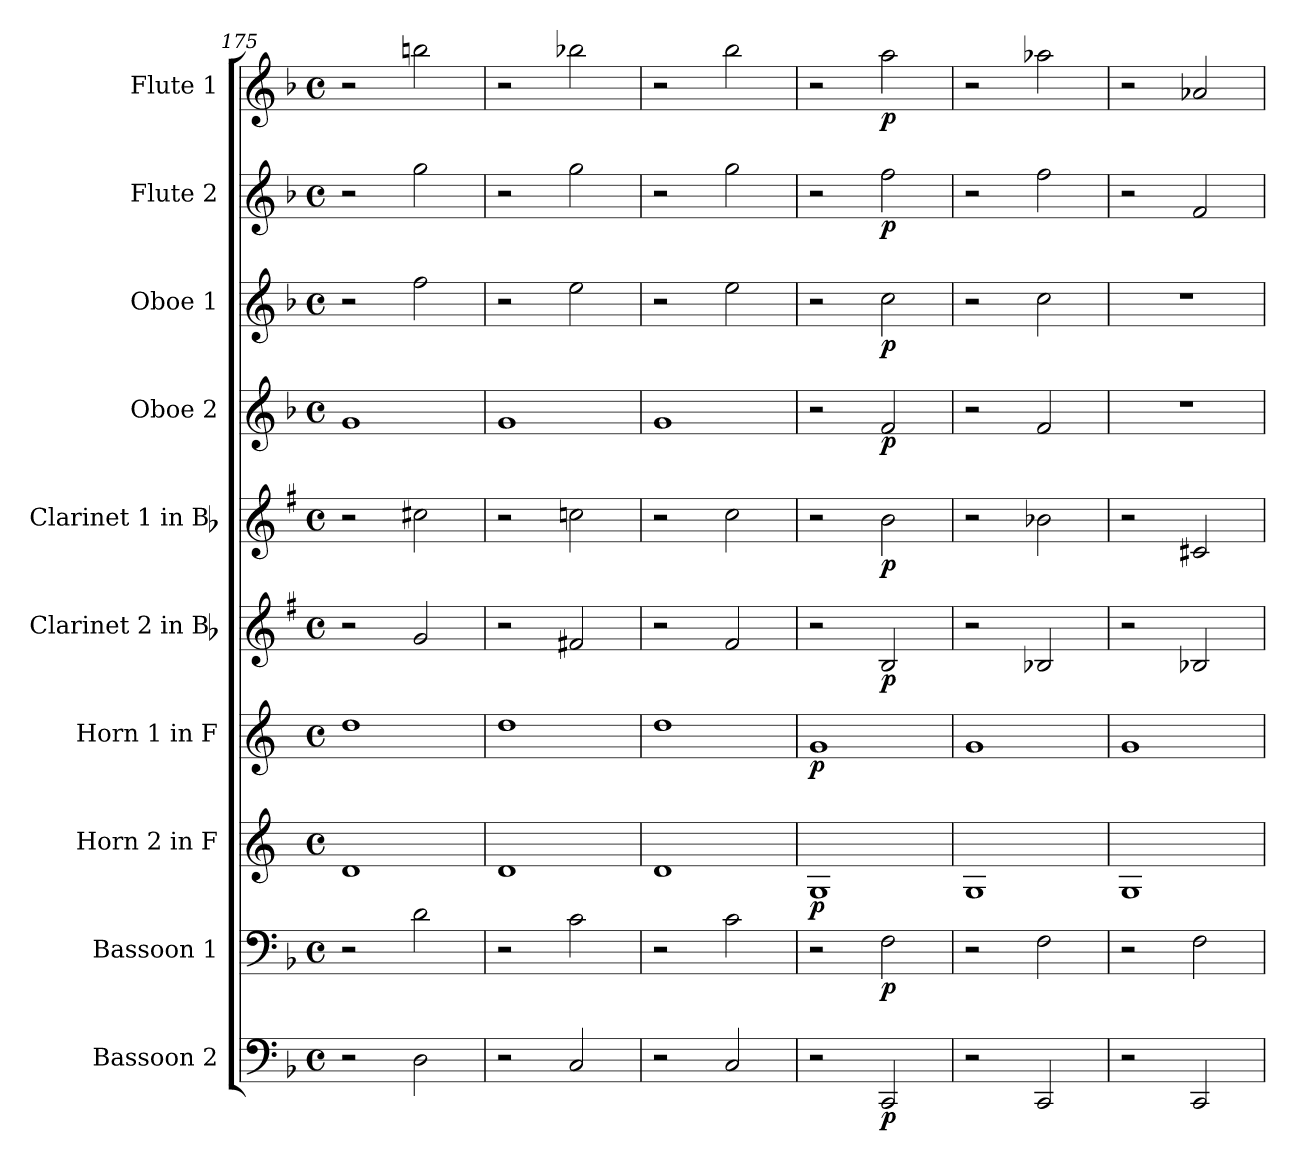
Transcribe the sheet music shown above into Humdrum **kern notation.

**kern	**dynam	**kern	**dynam	**kern	**dynam	**kern	**dynam	**kern	**dynam	**kern	**dynam	**kern	**dynam	**kern	**dynam	**kern	**dynam	**kern	**dynam
*part10	*part10	*part9	*part9	*part8	*part8	*part7	*part7	*part6	*part6	*part5	*part5	*part4	*part4	*part3	*part3	*part2	*part2	*part1	*part1
*staff10	*staff10	*staff9	*staff9	*staff8	*staff8	*staff7	*staff7	*staff6	*staff6	*staff5	*staff5	*staff4	*staff4	*staff3	*staff3	*staff2	*staff2	*staff1	*staff1
*I"Bassoon 2	*	*I"Bassoon 1	*	*I"Horn 2 in F	*	*I"Horn 1 in F	*	*I"Clarinet 2 in Bb	*	*I"Clarinet 1 in Bb	*	*I"Oboe 2	*	*I"Oboe 1	*	*I"Flute 2	*	*I"Flute 1	*
*I'Bsn	*	*I'Bsn	*	*I'Hn	*	*I'Hn	*	*I'Cl	*	*I'Cl	*	*I'Ob	*	*I'Ob	*	*I'Fl	*	*I'Fl	*
*clefF4	*	*clefF4	*	*clefG2	*	*clefG2	*	*clefG2	*	*clefG2	*	*clefG2	*	*clefG2	*	*clefG2	*	*clefG2	*
*	*	*	*	*ITrd4c7	*	*ITrd4c7	*	*ITrd1c2	*	*ITrd1c2	*	*	*	*	*	*	*	*	*
*k[b-]	*	*k[b-]	*	*k[b-]	*	*k[b-]	*	*k[b-]	*	*k[b-]	*	*k[b-]	*	*k[b-]	*	*k[b-]	*	*k[b-]	*
*M4/4	*	*M4/4	*	*M4/4	*	*M4/4	*	*M4/4	*	*M4/4	*	*M4/4	*	*M4/4	*	*M4/4	*	*M4/4	*
*met(c)	*	*met(c)	*	*met(c)	*	*met(c)	*	*met(c)	*	*met(c)	*	*met(c)	*	*met(c)	*	*met(c)	*	*met(c)	*
=175	=175	=175	=175	=175	=175	=175	=175	=175	=175	=175	=175	=175	=175	=175	=175	=175	=175	=175	=175
2r	.	2r	.	1G	.	1g	.	2r	.	2r	.	1g	.	2r	.	2r	.	2r	.
2D\	.	2d\	.	.	.	.	.	2f/	.	2bn\	.	.	.	2ff\	.	2gg\	.	2bbn\	.
=176	=176	=176	=176	=176	=176	=176	=176	=176	=176	=176	=176	=176	=176	=176	=176	=176	=176	=176	=176
2r	.	2r	.	1G	.	1g	.	2r	.	2r	.	1g	.	2r	.	2r	.	2r	.
2C/	.	2c\	.	.	.	.	.	2en/	.	2b-X\	.	.	.	2ee\	.	2gg\	.	2bb-X\	.
!!LO:LB:g=z
=177	=177	=177	=177	=177	=177	=177	=177	=177	=177	=177	=177	=177	=177	=177	=177	=177	=177	=177	=177
2r	.	2r	.	1G	.	1g	.	2r	.	2r	.	1g	.	2r	.	2r	.	2r	.
2C/	.	2c\	.	.	.	.	.	2e/	.	2b-\	.	.	.	2ee\	.	2gg\	.	2bb-\	.
=178	=178	=178	=178	=178	=178	=178	=178	=178	=178	=178	=178	=178	=178	=178	=178	=178	=178	=178	=178
!	!	!	!	!	!LO:DY:b	!	!LO:DY:b	!	!	!	!	!	!	!	!	!	!	!	!
2r	.	2r	.	1C	p	1c	p	2r	.	2r	.	2r	.	2r	.	2r	.	2r	.
!	!LO:DY:b	!	!LO:DY:b	!	!	!	!	!	!LO:DY:b	!	!LO:DY:b	!	!LO:DY:b	!	!LO:DY:b	!	!LO:DY:b	!	!LO:DY:b
2CC/	p	2F\	p	.	.	.	.	2A/	p	2a\	p	2f/	p	2cc\	p	2ff\	p	2aa\	p
=179	=179	=179	=179	=179	=179	=179	=179	=179	=179	=179	=179	=179	=179	=179	=179	=179	=179	=179	=179
2r	.	2r	.	1C	.	1c	.	2r	.	2r	.	2r	.	2r	.	2r	.	2r	.
2CC/	.	2F\	.	.	.	.	.	2A-X/	.	2a-X\	.	2f/	.	2cc\	.	2ff\	.	2aa-X\	.
=180	=180	=180	=180	=180	=180	=180	=180	=180	=180	=180	=180	=180	=180	=180	=180	=180	=180	=180	=180
2r	.	2r	.	1C	.	1c	.	2r	.	2r	.	1r	.	1r	.	2r	.	2r	.
2CC/	.	2F\	.	.	.	.	.	2A-X/	.	2Bn/	.	.	.	.	.	2f/	.	2a-X/	.
=	=	=	=	=	=	=	=	=	=	=	=	=	=	=	=	=	=	=	=
*-	*-	*-	*-	*-	*-	*-	*-	*-	*-	*-	*-	*-	*-	*-	*-	*-	*-	*-	*-
